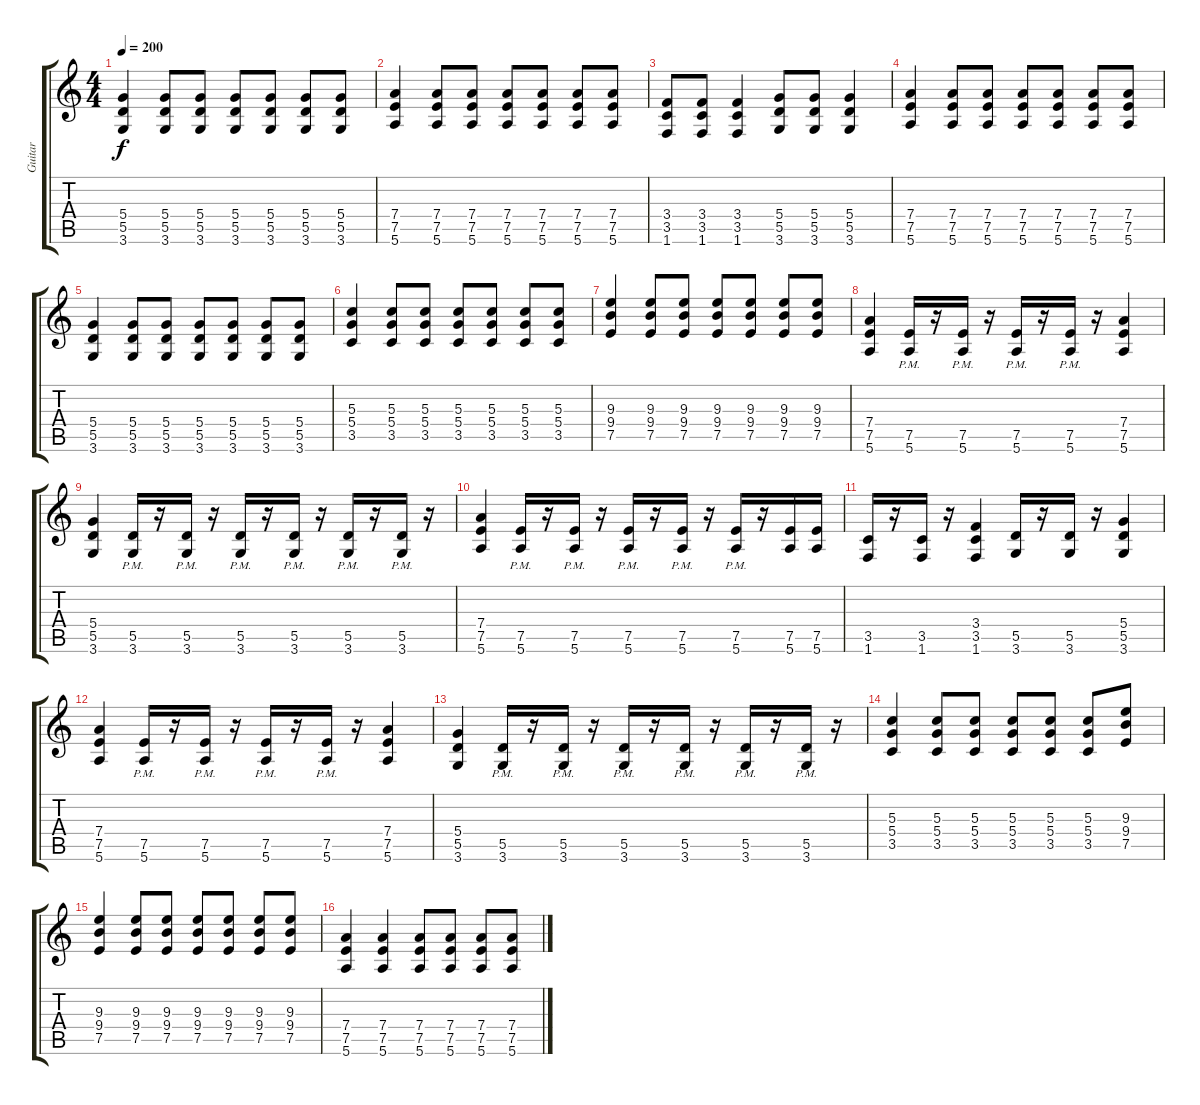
\track ("Guitar" "Guitar") {instrument distortionguitar}
\staff {score tabs}
\tuning (E4 B3 G3 D3 A2 E2) {hide}
\ts (4 4)
\tempo 200
\clef g2
\ks c
(5.4 5.5 3.6).4{dy f} (5.4 5.5 3.6).8 (5.4 5.5 3.6).8 (5.4 5.5 3.6).8 (5.4 5.5 3.6).8 (5.4 5.5 3.6).8 (5.4 5.5 3.6).8 |
(7.4 7.5 5.6).4 (7.4 7.5 5.6).8 (7.4 7.5 5.6).8 (7.4 7.5 5.6).8 (7.4 7.5 5.6).8 (7.4 7.5 5.6).8 (7.4 7.5 5.6).8 |
(3.4 3.5 1.6).8 (3.4 3.5 1.6).8 (3.4 3.5 1.6).4 (5.4 5.5 3.6).8 (5.4 5.5 3.6).8 (5.4 5.5 3.6).4 |
(7.4 7.5 5.6).4 (7.4 7.5 5.6).8 (7.4 7.5 5.6).8 (7.4 7.5 5.6).8 (7.4 7.5 5.6).8 (7.4 7.5 5.6).8 (7.4 7.5 5.6).8 |
(5.4 5.5 3.6).4 (5.4 5.5 3.6).8 (5.4 5.5 3.6).8 (5.4 5.5 3.6).8 (5.4 5.5 3.6).8 (5.4 5.5 3.6).8 (5.4 5.5 3.6).8 |
(5.3 5.4 3.5).4 (5.3 5.4 3.5).8 (5.3 5.4 3.5).8 (5.3 5.4 3.5).8 (5.3 5.4 3.5).8 (5.3 5.4 3.5).8 (5.3 5.4 3.5).8 |
(9.3 9.4 7.5).4 (9.3 9.4 7.5).8 (9.3 9.4 7.5).8 (9.3 9.4 7.5).8 (9.3 9.4 7.5).8 (9.3 9.4 7.5).8 (9.3 9.4 7.5).8 |
(7.4 7.5 5.6).4 (7.5 5.6{pm}).16 r.16 (7.5 5.6{pm}).16 r.16 (7.5 5.6{pm}).16 r.16 (7.5 5.6{pm}).16 r.16 (7.4 7.5 5.6).4 |
(5.4 5.5 3.6).4 (5.5 3.6{pm}).16 r.16 (5.5 3.6{pm}).16 r.16 (5.5 3.6{pm}).16 r.16 (5.5 3.6{pm}).16 r.16 (5.5 3.6{pm}).16 r.16 (5.5 3.6{pm}).16 r.16 |
(7.4 7.5 5.6).4 (7.5 5.6{pm}).16 r.16 (7.5 5.6{pm}).16 r.16 (7.5 5.6{pm}).16 r.16 (7.5 5.6{pm}).16 r.16 (7.5 5.6{pm}).16 r.16 (7.5 5.6).16 (7.5 5.6).16 |
(3.5 1.6).16 r.16 (3.5 1.6).16 r.16 (3.4 3.5 1.6).4 (5.5 3.6).16 r.16 (5.5 3.6).16 r.16 (5.4 5.5 3.6).4 |
(7.4 7.5 5.6).4 (7.5 5.6{pm}).16 r.16 (7.5 5.6{pm}).16 r.16 (7.5 5.6{pm}).16 r.16 (7.5 5.6{pm}).16 r.16 (7.4 7.5 5.6).4 |
(5.4 5.5 3.6).4 (5.5 3.6{pm}).16 r.16 (5.5 3.6{pm}).16 r.16 (5.5 3.6{pm}).16 r.16 (5.5 3.6{pm}).16 r.16 (5.5 3.6{pm}).16 r.16 (5.5 3.6{pm}).16 r.16 |
(5.3 5.4 3.5).4 (5.3 5.4 3.5).8 (5.3 5.4 3.5).8 (5.3 5.4 3.5).8 (5.3 5.4 3.5).8 (5.3 5.4 3.5).8 (9.3 9.4 7.5).8 |
(9.3 9.4 7.5).4 (9.3 9.4 7.5).8 (9.3 9.4 7.5).8 (9.3 9.4 7.5).8 (9.3 9.4 7.5).8 (9.3 9.4 7.5).8 (9.3 9.4 7.5).8 |
(7.4 7.5 5.6).4 (7.4 7.5 5.6).4 (7.4 7.5 5.6).8 (7.4 7.5 5.6).8 (7.4 7.5 5.6).8 (7.4 7.5 5.6).8
